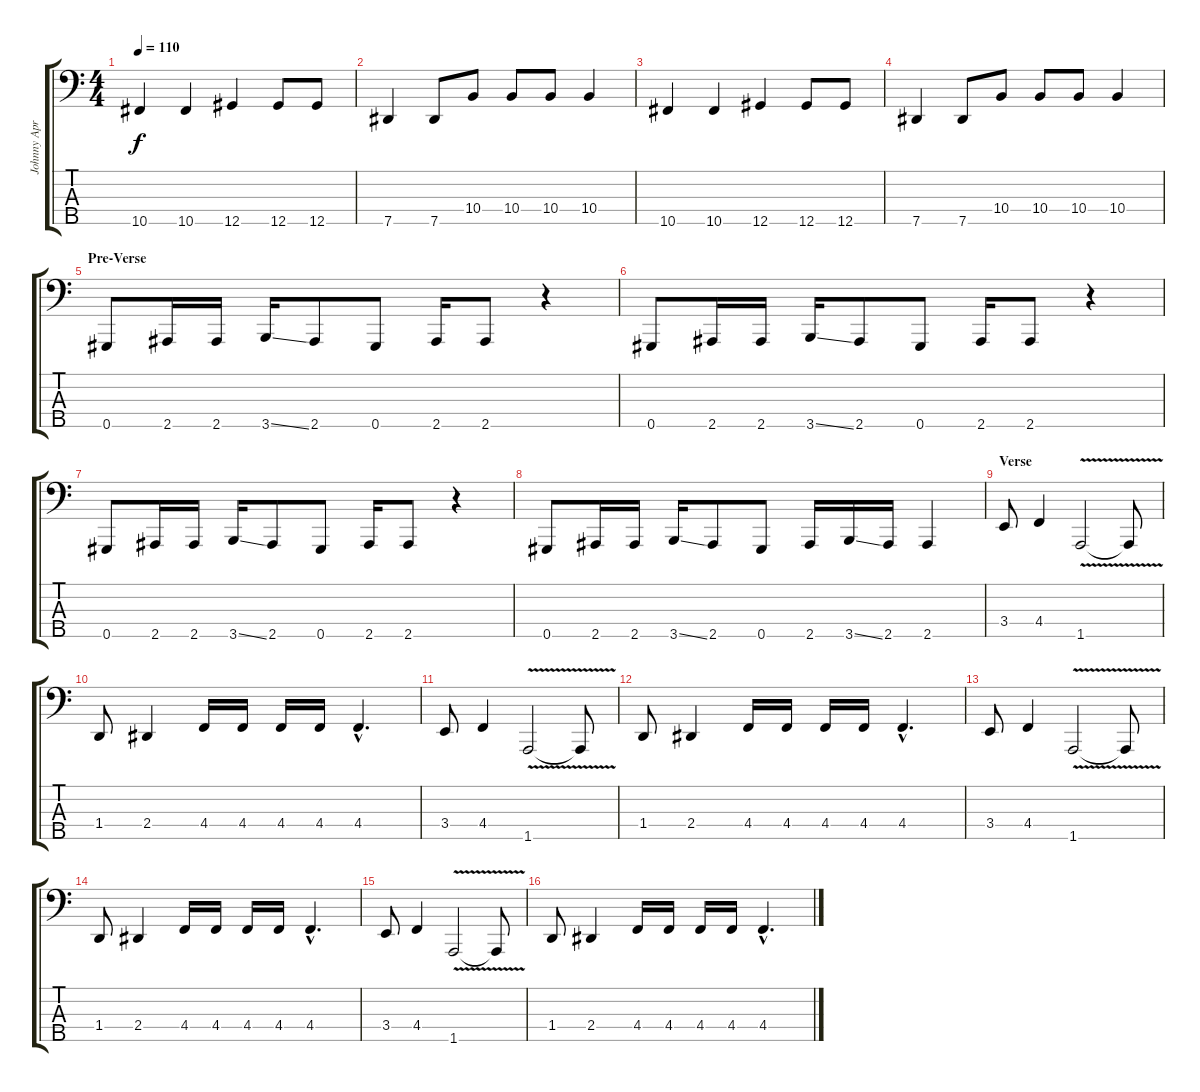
\track ("Johnny April" "Johnny Apr") {instrument electricbassfinger}
\staff {score tabs}
\tuning (Gb2 Db2 Ab1 Db1 Ab0) {hide}
\ts (4 4)
\tempo 110
\clef f4
\ks c
10.5.4{dy f} 10.5.4 12.5.4 12.5.8 12.5.8 |
7.5.4 7.5.8 10.4.8 10.4.8 10.4.8 10.4.4 |
10.5.4 10.5.4 12.5.4 12.5.8 12.5.8 |
7.5.4 7.5.8 10.4.8 10.4.8 10.4.8 10.4.4 |
\section ("" "Pre-Verse")
0.5.8 2.5.16 2.5.16 3.5{ss}.16 2.5.8 0.5.8 2.5.16 2.5.8 r.4 |
0.5.8 2.5.16 2.5.16 3.5{ss}.16 2.5.8 0.5.8 2.5.16 2.5.8 r.4 |
0.5.8 2.5.16 2.5.16 3.5{ss}.16 2.5.8 0.5.8 2.5.16 2.5.8 r.4 |
0.5.8 2.5.16 2.5.16 3.5{ss}.16 2.5.8 0.5.8 2.5.16 3.5{ss}.16 2.5.16 2.5.4 |
\section ("" "Verse")
3.4.8 4.4.4 1.5{v}.2 1.5{t}.8 |
1.4.8 2.4.4 4.4.16 4.4.16 4.4.16 4.4.16 4.4{hac}.4{d} |
3.4.8 4.4.4 1.5{v}.2 1.5{t}.8 |
1.4.8 2.4.4 4.4.16 4.4.16 4.4.16 4.4.16 4.4{hac}.4{d} |
3.4.8 4.4.4 1.5{v}.2 1.5{t}.8 |
1.4.8 2.4.4 4.4.16 4.4.16 4.4.16 4.4.16 4.4{hac}.4{d} |
3.4.8 4.4.4 1.5{v}.2 1.5{t}.8 |
1.4.8 2.4.4 4.4.16 4.4.16 4.4.16 4.4.16 4.4{hac}.4{d}
